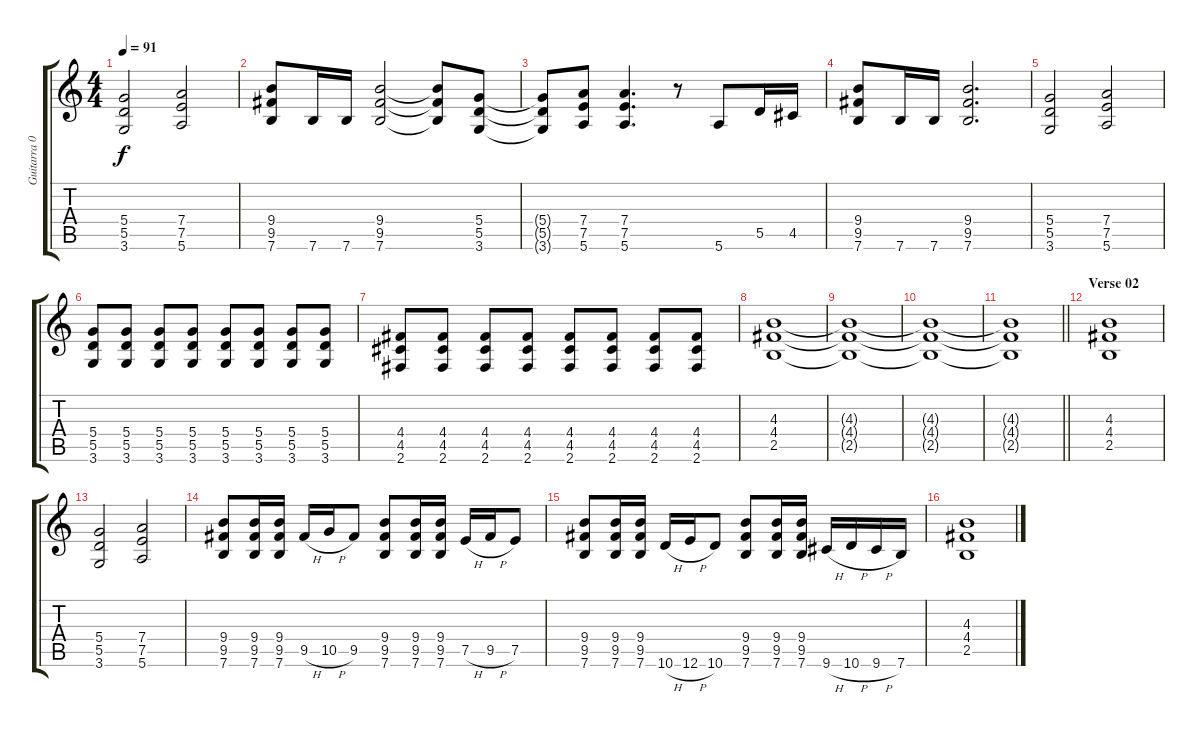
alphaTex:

\track ("Guitarra 01" "Guitarra 0") {instrument distortionguitar}
\staff {score tabs}
\tuning (E4 B3 G3 D3 A2 E2) {hide}
\ts (4 4)
\tempo 91
\clef g2
\ks c
(5.4 5.5 3.6).2{dy f} (7.4 7.5 5.6).2 |
(9.4 9.5 7.6).8 7.6.16 7.6.16 (9.4 9.5 7.6).2 (9.4{t} 9.5{t} 7.6{t}).8 (5.4 5.5 3.6).8 |
(5.4{t} 5.5{t} 3.6{t}).8 (7.4 7.5 5.6).8 (7.4 7.5 5.6).4{d} r.8 5.6.8 5.5.16 4.5.16 |
(9.4 9.5 7.6).8 7.6.16 7.6.16 (9.4 9.5 7.6).2{d} |
(5.4 5.5 3.6).2 (7.4 7.5 5.6).2 |
(5.4 5.5 3.6).8 (5.4 5.5 3.6).8 (5.4 5.5 3.6).8 (5.4 5.5 3.6).8 (5.4 5.5 3.6).8 (5.4 5.5 3.6).8 (5.4 5.5 3.6).8 (5.4 5.5 3.6).8 |
(4.4 4.5 2.6).8 (4.4 4.5 2.6).8 (4.4 4.5 2.6).8 (4.4 4.5 2.6).8 (4.4 4.5 2.6).8 (4.4 4.5 2.6).8 (4.4 4.5 2.6).8 (4.4 4.5 2.6).8 |
(4.3 4.4 2.5).1 |
(4.3{t} 4.4{t} 2.5{t}).1 |
(4.3{t} 4.4{t} 2.5{t}).1 |
\barLineRight lightlight
(4.3{t} 4.4{t} 2.5{t}).1 |
\section ("" "Verse 02")
(4.3 4.4 2.5).1 |
(5.4 5.5 3.6).2 (7.4 7.5 5.6).2 |
(9.4 9.5 7.6).8 (9.4 9.5 7.6).16 (9.4 9.5 7.6).16 9.5{h}.16 10.5{h}.16 9.5.8 (9.4 9.5 7.6).8 (9.4 9.5 7.6).16 (9.4 9.5 7.6).16 7.5{h}.16 9.5{h}.16 7.5.8 |
(9.4 9.5 7.6).8 (9.4 9.5 7.6).16 (9.4 9.5 7.6).16 10.6{h}.16 12.6{h}.16 10.6.8 (9.4 9.5 7.6).8 (9.4 9.5 7.6).16 (9.4 9.5 7.6).16 9.6{h}.16 10.6{h}.16 9.6{h}.16 7.6.16 |
(4.3 4.4 2.5).1
